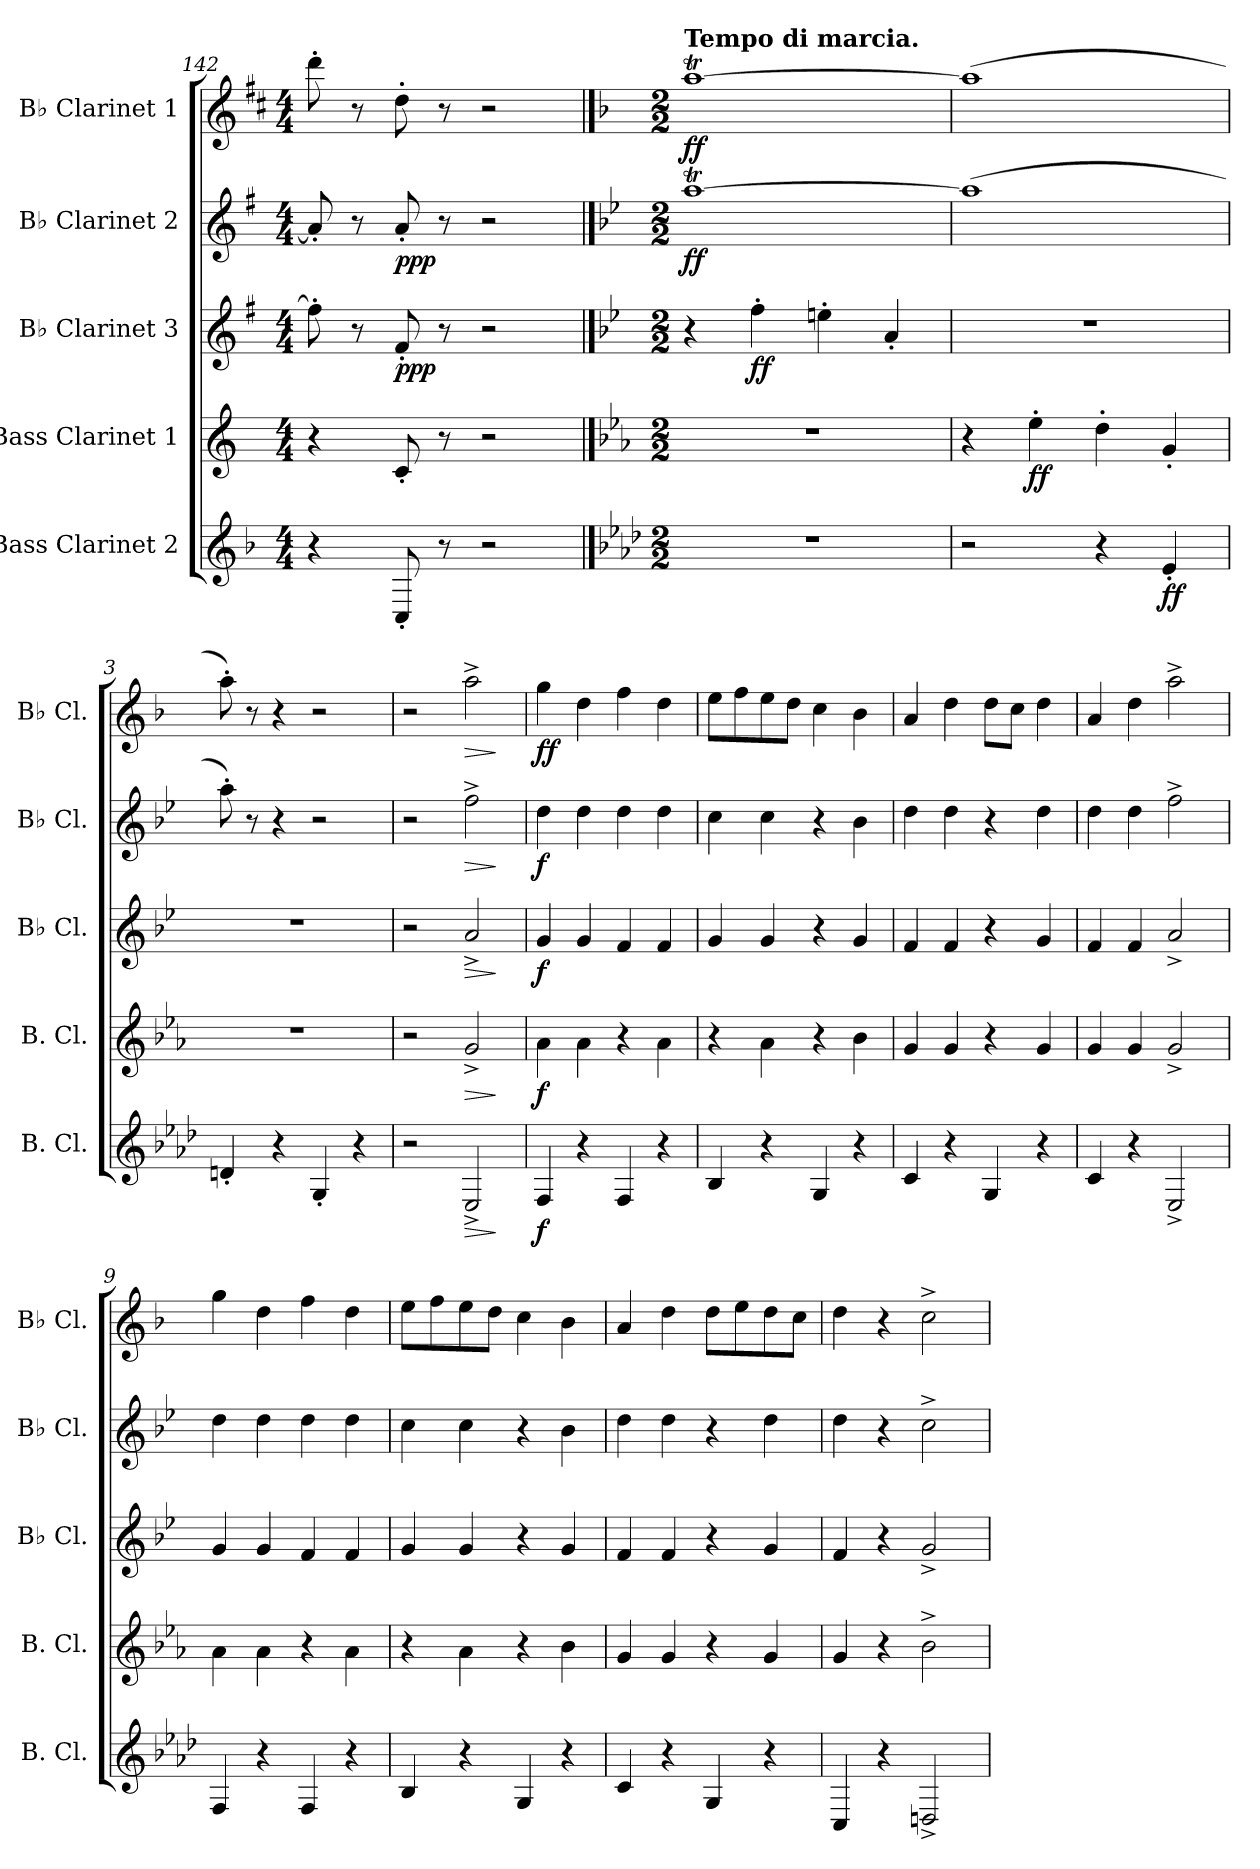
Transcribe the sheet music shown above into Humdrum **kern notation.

**kern	**dynam	**kern	**dynam	**kern	**dynam	**kern	**dynam	**kern	**dynam
*part5	*part5	*part4	*part4	*part3	*part3	*part2	*part2	*part1	*part1
*staff5	*staff5	*staff4	*staff4	*staff3	*staff3	*staff2	*staff2	*staff1	*staff1
*I"Bass Clarinet 2	*	*I"Bass Clarinet 1	*	*I"B♭ Clarinet 3	*	*I"B♭ Clarinet 2	*	*I"B♭ Clarinet 1	*
*I'B. Cl.	*	*I'B. Cl.	*	*I'B♭ Cl.	*	*I'B♭ Cl.	*	*I'B♭ Cl.	*
!!LO:PB:g=z
*clefG2	*	*clefG2	*	*clefG2	*	*clefG2	*	*clefG2	*
*ITrd8c14	*	*ITrd8c14	*	*ITrd1c2	*	*ITrd1c2	*	*ITrd1c2	*
*k[b-]	*	*k[]	*	*k[b-]	*	*k[b-]	*	*k[]	*
*M4/4	*	*M4/4	*	*M4/4	*	*M4/4	*	*M4/4	*
=142	=142	=142	=142	=142	=142	=142	=142	=142	=142
4r	.	4r	.	8ee'\]	.	8g'/]	.	8ccc'\	.
.	.	.	.	8r	.	8r	.	8r	.
!	!	!	!	!	!LO:DY:b	!	!LO:DY:b	!	!
8CC'/	.	8C'/	.	8e'/	ppp	8g'/	ppp	8cc'\	.
8r	.	8r	.	8r	.	8r	.	8r	.
2r	.	2r	.	2r	.	2r	.	2r	.
!!LO:LB:g=z
==1	==1	==1	==1	==1	==1	==1	==1	==1	==1
*k[b-e-a-d-]	*	*k[b-e-a-]	*	*k[b-e-a-d-]	*	*k[b-e-a-d-]	*	*k[b-e-a-]	*
*M2/2	*	*M2/2	*	*M2/2	*	*M2/2	*	*M2/2	*
!	!	!	!	!	!	!	!	!LO:TX:a:B:t=Tempo di marcia.	!
!	!	!	!	!	!	!	!LO:DY:b	!	!LO:DY:b
1r	.	1r	.	4r	.	[1ggt	ff	[1ggt	ff
!	!	!	!	!	!LO:DY:b	!	!	!	!
.	.	.	.	4ee-'\	ff	.	.	.	.
.	.	.	.	4ddn'\	.	.	.	.	.
.	.	.	.	4g'/	.	.	.	.	.
=2	=2	=2	=2	=2	=2	=2	=2	=2	=2
2r	.	4r	.	1r	.	(>1ggTTT]	.	(>1ggTTT]	.
!	!	!	!LO:DY:b	!	!	!	!	!	!
.	.	4e-'\	ff	.	.	.	.	.	.
4r	.	4d'\	.	.	.	.	.	.	.
!	!LO:DY:b	!	!	!	!	!	!	!	!
4E-'/	ff	4G'/	.	.	.	.	.	.	.
=3	=3	=3	=3	=3	=3	=3	=3	=3	=3
4Dn'/	.	1r	.	1r	.	8gg'\)	.	8gg'\)	.
.	.	.	.	.	.	8r	.	8r	.
4r	.	.	.	.	.	4r	.	4r	.
4GG'/	.	.	.	.	.	2r	.	2r	.
4r	.	.	.	.	.	.	.	.	.
=4	=4	=4	=4	=4	=4	=4	=4	=4	=4
2r	.	2r	.	2r	.	2r	.	2r	.
!	!LO:HP:b	!	!LO:HP:b	!	!LO:HP:b	!	!LO:HP:b	!	!LO:HP:b
2EE-^/	>	2G^/	>	2g^/	>	2ee-^\	>	2gg^\	>
.	]	.	]	.	]	.	]	.	]
=5	=5	=5	=5	=5	=5	=5	=5	=5	=5
!	!LO:DY:b	!	!LO:DY:b	!	!LO:DY:b	!	!LO:DY:b	!	!LO:DY:b
4FF/	f	4A-\	f	4f/	f	4cc\	f	4ff\	ff
4r	.	4A-\	.	4f/	.	4cc\	.	4cc\	.
4FF/	.	4r	.	4e-/	.	4cc\	.	4ee-\	.
4r	.	4A-\	.	4e-/	.	4cc\	.	4cc\	.
=6	=6	=6	=6	=6	=6	=6	=6	=6	=6
4BB-/	.	4r	.	4f/	.	4b-\	.	8dd\L	.
.	.	.	.	.	.	.	.	8ee-\	.
4r	.	4A-\	.	4f/	.	4b-\	.	8dd\	.
.	.	.	.	.	.	.	.	8cc\J	.
4GG/	.	4r	.	4r	.	4r	.	4b-\	.
4r	.	4B-\	.	4f/	.	4a-\	.	4a-\	.
=7	=7	=7	=7	=7	=7	=7	=7	=7	=7
4C/	.	4G/	.	4e-/	.	4cc\	.	4g/	.
4r	.	4G/	.	4e-/	.	4cc\	.	4cc\	.
4GG/	.	4r	.	4r	.	4r	.	8cc\L	.
.	.	.	.	.	.	.	.	8b-\J	.
4r	.	4G/	.	4f/	.	4cc\	.	4cc\	.
=8	=8	=8	=8	=8	=8	=8	=8	=8	=8
4C/	.	4G/	.	4e-/	.	4cc\	.	4g/	.
4r	.	4G/	.	4e-/	.	4cc\	.	4cc\	.
2EE-^/	.	2G^/	.	2g^/	.	2ee-^\	.	2gg^\	.
!!LO:PB:g=z
=9	=9	=9	=9	=9	=9	=9	=9	=9	=9
4FF/	.	4A-\	.	4f/	.	4cc\	.	4ff\	.
4r	.	4A-\	.	4f/	.	4cc\	.	4cc\	.
4FF/	.	4r	.	4e-/	.	4cc\	.	4ee-\	.
4r	.	4A-\	.	4e-/	.	4cc\	.	4cc\	.
=10	=10	=10	=10	=10	=10	=10	=10	=10	=10
4BB-/	.	4r	.	4f/	.	4b-\	.	8dd\L	.
.	.	.	.	.	.	.	.	8ee-\	.
4r	.	4A-\	.	4f/	.	4b-\	.	8dd\	.
.	.	.	.	.	.	.	.	8cc\J	.
4GG/	.	4r	.	4r	.	4r	.	4b-\	.
4r	.	4B-\	.	4f/	.	4a-\	.	4a-\	.
=11	=11	=11	=11	=11	=11	=11	=11	=11	=11
4C/	.	4G/	.	4e-/	.	4cc\	.	4g/	.
4r	.	4G/	.	4e-/	.	4cc\	.	4cc\	.
4GG/	.	4r	.	4r	.	4r	.	8cc\L	.
.	.	.	.	.	.	.	.	8dd\	.
4r	.	4G/	.	4f/	.	4cc\	.	8cc\	.
.	.	.	.	.	.	.	.	8b-\J	.
=12	=12	=12	=12	=12	=12	=12	=12	=12	=12
4CC/	.	4G/	.	4e-/	.	4cc\	.	4cc\	.
4r	.	4r	.	4r	.	4r	.	4r	.
2DDn^/	.	2B-^\	.	2f^/	.	2b-^\	.	2b-^\	.
=	=	=	=	=	=	=	=	=	=
*-	*-	*-	*-	*-	*-	*-	*-	*-	*-
